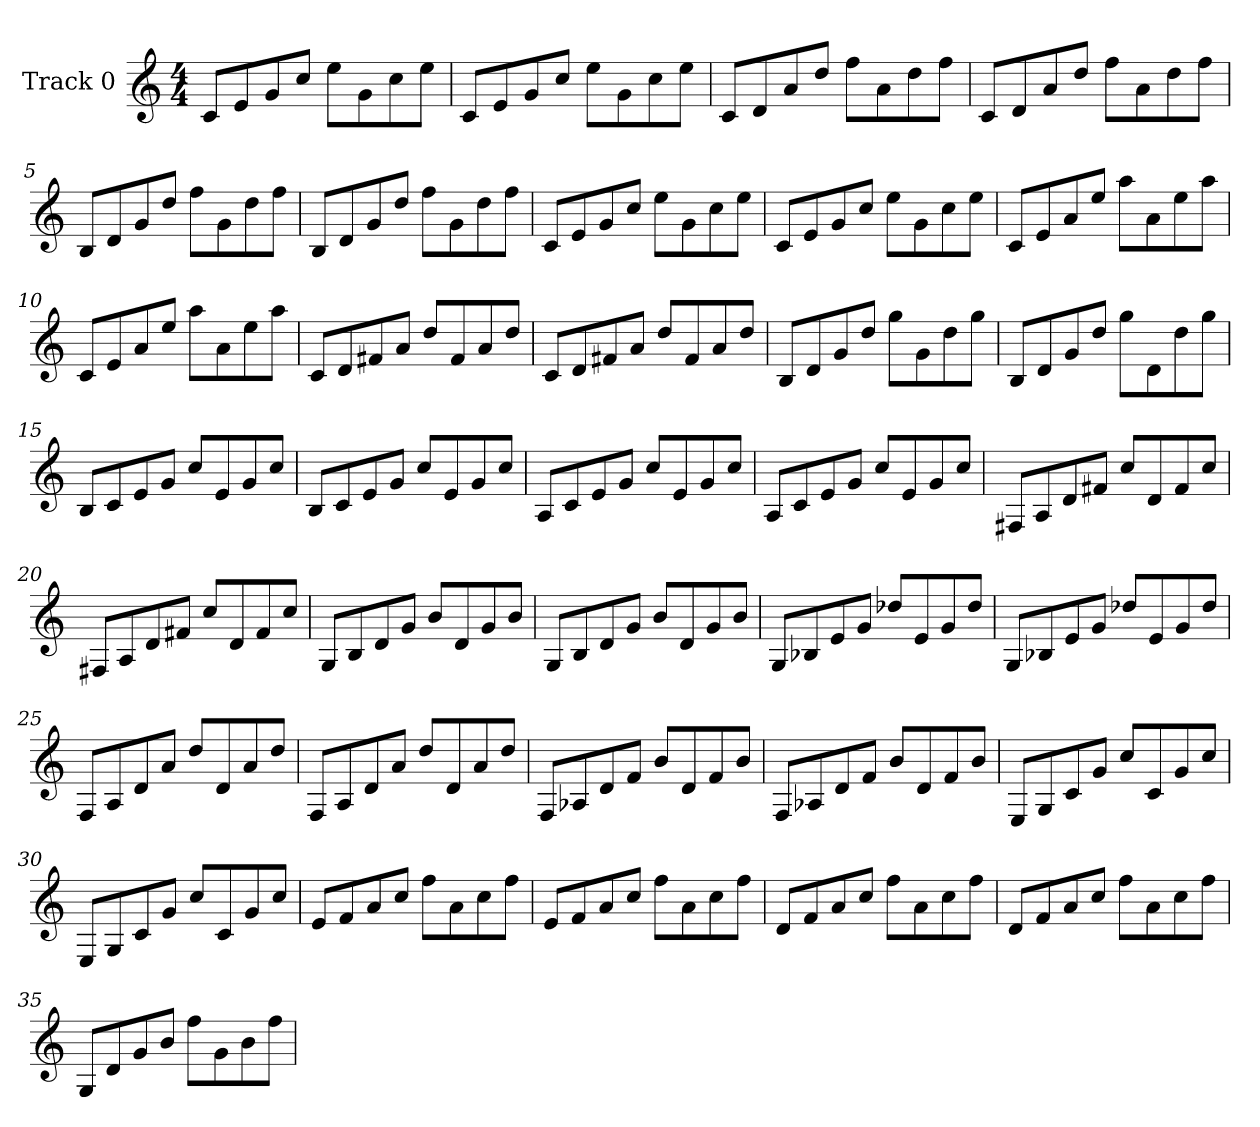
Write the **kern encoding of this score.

**kern
*part1
*staff1
*I"Track 0
*clefG2
*k[]
*M4/4
*MM120
=1
8c/L
8e/
8g/
8cc/J
8ee\L
8g\
8cc\
8ee\J
=2
8c/L
8e/
8g/
8cc/J
8ee\L
8g\
8cc\
8ee\J
=3
8c/L
8d/
8a/
8dd/J
8ff\L
8a\
8dd\
8ff\J
=4
8c/L
8d/
8a/
8dd/J
8ff\L
8a\
8dd\
8ff\J
!!LO:LB:g=z
=5
8B/L
8d/
8g/
8dd/J
8ff\L
8g\
8dd\
8ff\J
=6
8B/L
8d/
8g/
8dd/J
8ff\L
8g\
8dd\
8ff\J
=7
8c/L
8e/
8g/
8cc/J
8ee\L
8g\
8cc\
8ee\J
=8
8c/L
8e/
8g/
8cc/J
8ee\L
8g\
8cc\
8ee\J
=9
8c/L
8e/
8a/
8ee/J
8aa\L
8a\
8ee\
8aa\J
!!LO:LB:g=z
=10
8c/L
8e/
8a/
8ee/J
8aa\L
8a\
8ee\
8aa\J
=11
8c/L
8d/
8f#X/
8a/J
8dd/L
8f#/
8a/
8dd/J
=12
8c/L
8d/
8f#X/
8a/J
8dd/L
8f#/
8a/
8dd/J
=13
8B/L
8d/
8g/
8dd/J
8gg\L
8g\
8dd\
8gg\J
=14
8B/L
8d/
8g/
8dd/J
8gg\L
8d\
8dd\
8gg\J
!!LO:LB:g=z
=15
8B/L
8c/
8e/
8g/J
8cc/L
8e/
8g/
8cc/J
=16
8B/L
8c/
8e/
8g/J
8cc/L
8e/
8g/
8cc/J
=17
8A/L
8c/
8e/
8g/J
8cc/L
8e/
8g/
8cc/J
=18
8A/L
8c/
8e/
8g/J
8cc/L
8e/
8g/
8cc/J
=19
8F#X/L
8A/
8d/
8f#X/J
8cc/L
8d/
8f#/
8cc/J
!!LO:LB:g=z
=20
8F#X/L
8A/
8d/
8f#X/J
8cc/L
8d/
8f#/
8cc/J
=21
8G/L
8B/
8d/
8g/J
8b/L
8d/
8g/
8b/J
=22
8G/L
8B/
8d/
8g/J
8b/L
8d/
8g/
8b/J
=23
8G/L
8B-X/
8e/
8g/J
8dd-X/L
8e/
8g/
8dd-/J
!!LO:LB:g=z
=24
8G/L
8B-X/
8e/
8g/J
8dd-X/L
8e/
8g/
8dd-/J
!!LO:LB:g=z
=25
8F/L
8A/
8d/
8a/J
8dd/L
8d/
8a/
8dd/J
=26
8F/L
8A/
8d/
8a/J
8dd/L
8d/
8a/
8dd/J
=27
8F/L
8A-X/
8d/
8f/J
8b/L
8d/
8f/
8b/J
=28
8F/L
8A-X/
8d/
8f/J
8b/L
8d/
8f/
8b/J
=29
8E/L
8G/
8c/
8g/J
8cc/L
8c/
8g/
8cc/J
!!LO:PB:g=z
=30
8E/L
8G/
8c/
8g/J
8cc/L
8c/
8g/
8cc/J
=31
8e/L
8f/
8a/
8cc/J
8ff\L
8a\
8cc\
8ff\J
=32
8e/L
8f/
8a/
8cc/J
8ff\L
8a\
8cc\
8ff\J
=33
8d/L
8f/
8a/
8cc/J
8ff\L
8a\
8cc\
8ff\J
=34
8d/L
8f/
8a/
8cc/J
8ff\L
8a\
8cc\
8ff\J
!!LO:LB:g=z
=35
8G/L
8d/
8g/
8b/J
8ff\L
8g\
8b\
8ff\J
=
*-
